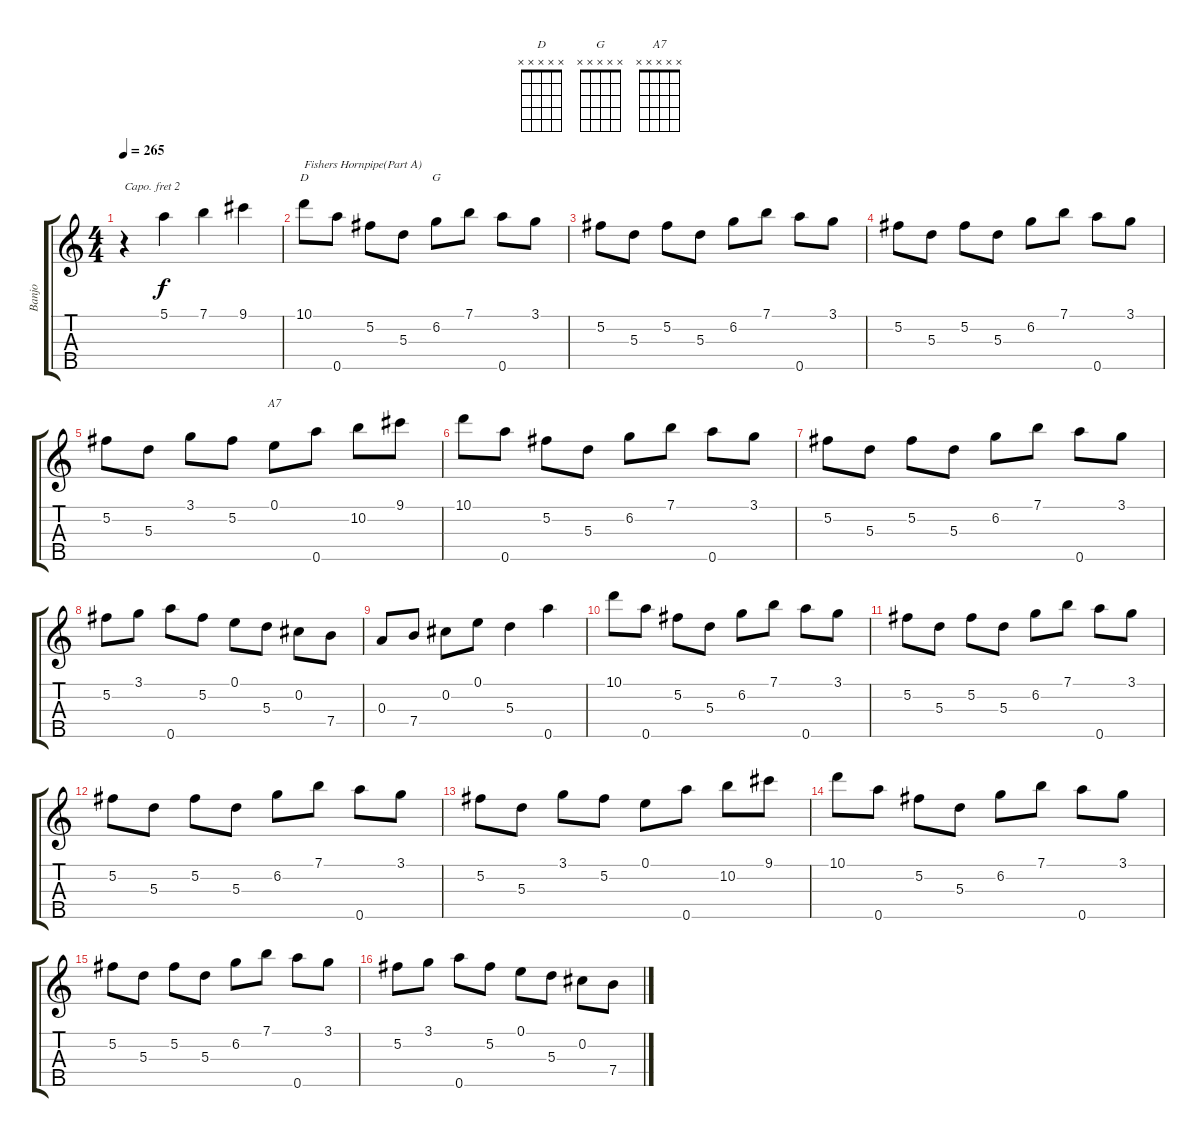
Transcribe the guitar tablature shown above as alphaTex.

\track ("Banjo" "Banjo") {instrument banjo}
\staff {score tabs}
\capo 2
\tuning (D4 B3 G3 D3 G4) {hide}
\displaytranspose 12
\chord ("D" x x x x x) {firstfret 0}
\chord ("G" x x x x x) {firstfret 0}
\chord ("A7" x x x x x) {firstfret 0}
\ts (4 4)
\tempo 265
\clef g2
\ks c
r.4{dy f instrument banjo} 5.1.4 7.1.4 9.1.4 |
10.1.8{ch "D" txt "Fishers Hornpipe(Part A)"} 0.5.8 5.2.8 5.3.8 6.2.8{ch "G"} 7.1.8 0.5.8 3.1.8 |
5.2.8 5.3.8 5.2.8 5.3.8 6.2.8 7.1.8 0.5.8 3.1.8 |
5.2.8 5.3.8 5.2.8 5.3.8 6.2.8 7.1.8 0.5.8 3.1.8 |
5.2.8 5.3.8 3.1.8 5.2.8 0.1.8{ch "A7"} 0.5.8 10.2.8 9.1.8 |
10.1.8 0.5.8 5.2.8 5.3.8 6.2.8 7.1.8 0.5.8 3.1.8 |
5.2.8 5.3.8 5.2.8 5.3.8 6.2.8 7.1.8 0.5.8 3.1.8 |
5.2.8 3.1.8 0.5.8 5.2.8 0.1.8 5.3.8 0.2.8 7.4.8 |
0.3.8 7.4.8 0.2.8 0.1.8 5.3.4 0.5.4 |
10.1.8 0.5.8 5.2.8 5.3.8 6.2.8 7.1.8 0.5.8 3.1.8 |
5.2.8 5.3.8 5.2.8 5.3.8 6.2.8 7.1.8 0.5.8 3.1.8 |
5.2.8 5.3.8 5.2.8 5.3.8 6.2.8 7.1.8 0.5.8 3.1.8 |
5.2.8 5.3.8 3.1.8 5.2.8 0.1.8 0.5.8 10.2.8 9.1.8 |
10.1.8 0.5.8 5.2.8 5.3.8 6.2.8 7.1.8 0.5.8 3.1.8 |
5.2.8 5.3.8 5.2.8 5.3.8 6.2.8 7.1.8 0.5.8 3.1.8 |
5.2.8 3.1.8 0.5.8 5.2.8 0.1.8 5.3.8 0.2.8 7.4.8
